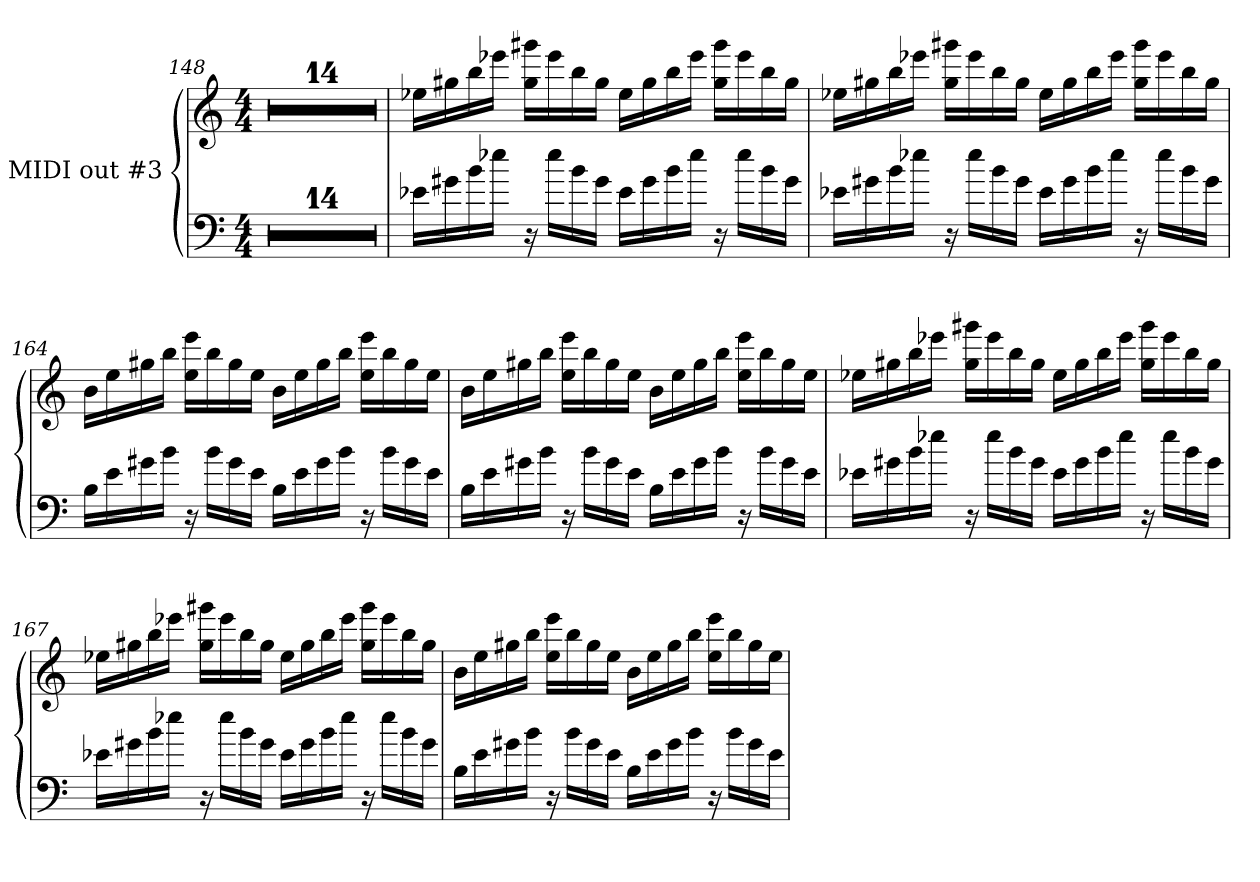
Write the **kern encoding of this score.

**kern	**kern
*part1	*part1
*staff2	*staff1
*I"MIDI out #3	*
!!LO:LB:g=z
*clefF4	*clefG2
*k[]	*k[]
*C:	*C:
*M4/4	*M4/4
=148	=148
1r	1r
=149	=149
1r	1r
=150	=150
1r	1r
=151	=151
1r	1r
=152	=152
1r	1r
=153	=153
1r	1r
=154	=154
1r	1r
!!LO:LB:g=z
=155	=155
1r	1r
=156	=156
1r	1r
=157	=157
1r	1r
=158	=158
1r	1r
=159	=159
1r	1r
=160	=160
1r	1r
=161	=161
1r	1r
!!LO:PB:g=z
=162	=162
16e-X\LL	16ee-X\LL
16g#X\	16gg#X\
16b\	16bb\
16ee-X\JJ	16eee-X\JJ
16r	16ggg#X\ 16gg#\LL
16ee-\LL	16eee-\
16b\	16bb\
16g#\JJ	16gg#\JJ
16e-\LL	16ee-\LL
16g#\	16gg#\
16b\	16bb\
16ee-\JJ	16eee-\JJ
16r	16ggg#\ 16gg#\LL
16ee-\LL	16eee-\
16b\	16bb\
16g#\JJ	16gg#\JJ
=163	=163
16e-X\LL	16ee-X\LL
16g#X\	16gg#X\
16b\	16bb\
16ee-X\JJ	16eee-X\JJ
16r	16ggg#X\ 16gg#\LL
16ee-\LL	16eee-\
16b\	16bb\
16g#\JJ	16gg#\JJ
16e-\LL	16ee-\LL
16g#\	16gg#\
16b\	16bb\
16ee-\JJ	16eee-\JJ
16r	16ggg#\ 16gg#\LL
16ee-\LL	16eee-\
16b\	16bb\
16g#\JJ	16gg#\JJ
=164	=164
16B\LL	16b\LL
16e\	16ee\
16g#X\	16gg#X\
16b\JJ	16bb\JJ
16r	16eee\ 16ee\LL
16b\LL	16bb\
16g#\	16gg#\
16e\JJ	16ee\JJ
16B\LL	16b\LL
16e\	16ee\
16g#\	16gg#\
16b\JJ	16bb\JJ
16r	16eee\ 16ee\LL
16b\LL	16bb\
16g#\	16gg#\
16e\JJ	16ee\JJ
!!LO:LB:g=z
=165	=165
16B\LL	16b\LL
16e\	16ee\
16g#X\	16gg#X\
16b\JJ	16bb\JJ
16r	16eee\ 16ee\LL
16b\LL	16bb\
16g#\	16gg#\
16e\JJ	16ee\JJ
16B\LL	16b\LL
16e\	16ee\
16g#\	16gg#\
16b\JJ	16bb\JJ
16r	16eee\ 16ee\LL
16b\LL	16bb\
16g#\	16gg#\
16e\JJ	16ee\JJ
=166	=166
16e-X\LL	16ee-X\LL
16g#X\	16gg#X\
16b\	16bb\
16ee-X\JJ	16eee-X\JJ
16r	16ggg#X\ 16gg#\LL
16ee-\LL	16eee-\
16b\	16bb\
16g#\JJ	16gg#\JJ
16e-\LL	16ee-\LL
16g#\	16gg#\
16b\	16bb\
16ee-\JJ	16eee-\JJ
16r	16ggg#\ 16gg#\LL
16ee-\LL	16eee-\
16b\	16bb\
16g#\JJ	16gg#\JJ
=167	=167
16e-X\LL	16ee-X\LL
16g#X\	16gg#X\
16b\	16bb\
16ee-X\JJ	16eee-X\JJ
16r	16ggg#X\ 16gg#\LL
16ee-\LL	16eee-\
16b\	16bb\
16g#\JJ	16gg#\JJ
16e-\LL	16ee-\LL
16g#\	16gg#\
16b\	16bb\
16ee-\JJ	16eee-\JJ
16r	16ggg#\ 16gg#\LL
16ee-\LL	16eee-\
16b\	16bb\
16g#\JJ	16gg#\JJ
!!LO:LB:g=z
=168	=168
16B\LL	16b\LL
16e\	16ee\
16g#X\	16gg#X\
16b\JJ	16bb\JJ
16r	16eee\ 16ee\LL
16b\LL	16bb\
16g#\	16gg#\
16e\JJ	16ee\JJ
16B\LL	16b\LL
16e\	16ee\
16g#\	16gg#\
16b\JJ	16bb\JJ
16r	16eee\ 16ee\LL
16b\LL	16bb\
16g#\	16gg#\
16e\JJ	16ee\JJ
=	=
*-	*-
